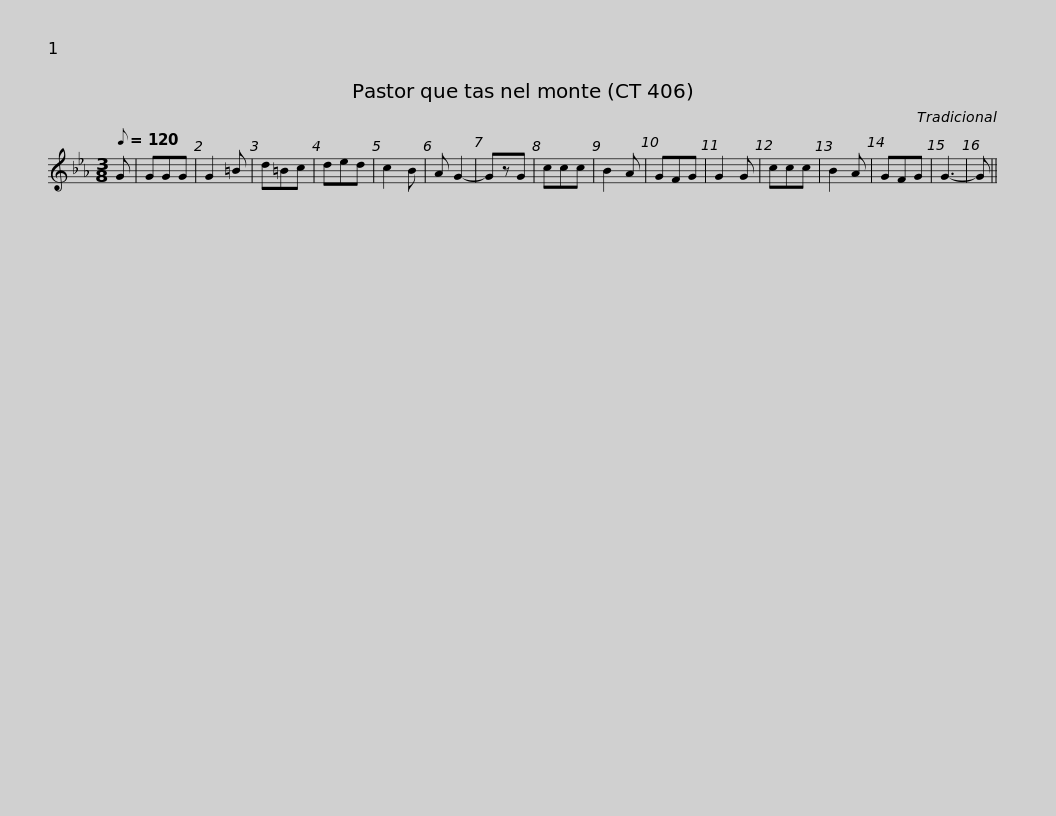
X:1
L:1/8
Q:1/8=120
M:3/8
I:linebreak $
K:Cmin
V:1 treble
V:1
 G | GGG | G2 =B | d=Bc | ded | %5
 c2 B | A G2- | GzG | ccc | B2 A | %10
 GFG | G2 G | ccc | B2 A |$ GFG | %15
 G3- | G || %17
